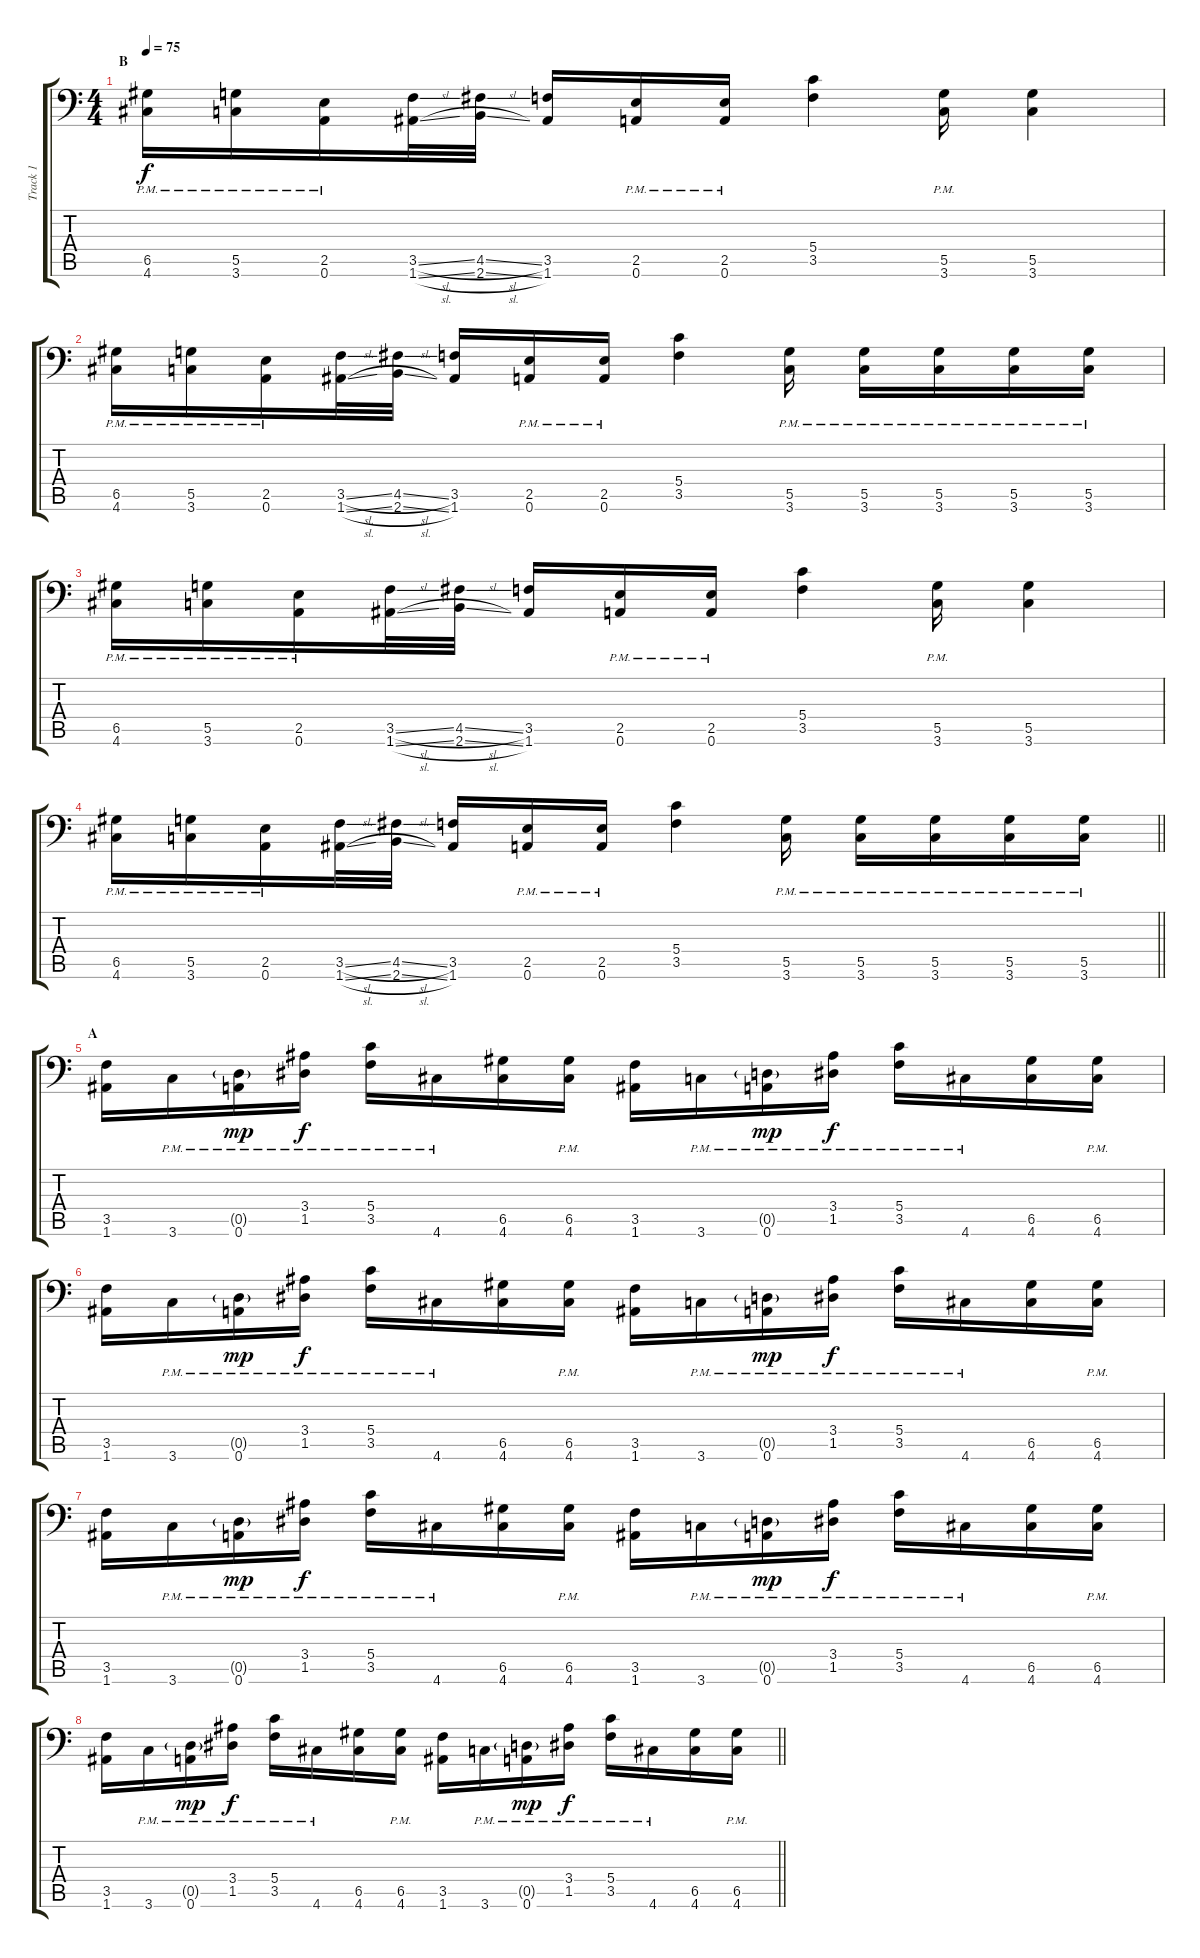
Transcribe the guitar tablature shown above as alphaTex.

\track ("Track 1" "Track 1") {instrument distortionguitar}
\staff {score tabs}
\tuning (A3 E3 C3 G2 D2 A1) {hide}
\ts (4 4)
\section ("" "B")
\tempo 75
\clef f4
\ks c
(6.5{pm} 4.6{pm}).16{dy f} (5.5{pm} 3.6{pm}).16 (2.5{pm} 0.6{pm}).16 (3.5{sl} 1.6{sl}).32 (4.5{sl} 2.6{sl}).32 (3.5 1.6).16 (2.5{pm} 0.6{pm}).16 (2.5{pm} 0.6{pm}).16 (5.4 3.5).4 (5.5{pm} 3.6{pm}).16 (5.5 3.6).4 |
(6.5{pm} 4.6{pm}).16 (5.5{pm} 3.6{pm}).16 (2.5{pm} 0.6{pm}).16 (3.5{sl} 1.6{sl}).32 (4.5{sl} 2.6{sl}).32 (3.5 1.6).16 (2.5{pm} 0.6{pm}).16 (2.5{pm} 0.6{pm}).16 (5.4 3.5).4 (5.5{pm} 3.6{pm}).16 (5.5{pm} 3.6{pm}).16 (5.5{pm} 3.6{pm}).16 (5.5{pm} 3.6{pm}).16 (5.5{pm} 3.6{pm}).16 |
(6.5{pm} 4.6{pm}).16 (5.5{pm} 3.6{pm}).16 (2.5{pm} 0.6{pm}).16 (3.5{sl} 1.6{sl}).32 (4.5{sl} 2.6{sl}).32 (3.5 1.6).16 (2.5{pm} 0.6{pm}).16 (2.5{pm} 0.6{pm}).16 (5.4 3.5).4 (5.5{pm} 3.6{pm}).16 (5.5 3.6).4 |
\barLineRight lightlight
(6.5{pm} 4.6{pm}).16 (5.5{pm} 3.6{pm}).16 (2.5{pm} 0.6{pm}).16 (3.5{sl} 1.6{sl}).32 (4.5{sl} 2.6{sl}).32 (3.5 1.6).16 (2.5{pm} 0.6{pm}).16 (2.5{pm} 0.6{pm}).16 (5.4 3.5).4 (5.5{pm} 3.6{pm}).16 (5.5{pm} 3.6{pm}).16 (5.5{pm} 3.6{pm}).16 (5.5{pm} 3.6{pm}).16 (5.5{pm} 3.6{pm}).16 |
\section ("" "A")
(3.5 1.6).16 3.6{pm}.16 (0.5{g pm} 0.6{pm}).16{dy mp} (3.4{pm} 1.5{pm}).16{dy f} (5.4{pm} 3.5{pm}).16 4.6{pm}.16 (6.5 4.6).16 (6.5{pm} 4.6{pm}).16 (3.5 1.6).16 3.6{pm}.16 (0.5{g pm} 0.6{pm}).16{dy mp} (3.4{pm} 1.5{pm}).16{dy f} (5.4{pm} 3.5{pm}).16 4.6{pm}.16 (6.5 4.6).16 (6.5{pm} 4.6{pm}).16 |
(3.5 1.6).16 3.6{pm}.16 (0.5{g pm} 0.6{pm}).16{dy mp} (3.4{pm} 1.5{pm}).16{dy f} (5.4{pm} 3.5{pm}).16 4.6{pm}.16 (6.5 4.6).16 (6.5{pm} 4.6{pm}).16 (3.5 1.6).16 3.6{pm}.16 (0.5{g pm} 0.6{pm}).16{dy mp} (3.4{pm} 1.5{pm}).16{dy f} (5.4{pm} 3.5{pm}).16 4.6{pm}.16 (6.5 4.6).16 (6.5{pm} 4.6{pm}).16 |
(3.5 1.6).16 3.6{pm}.16 (0.5{g pm} 0.6{pm}).16{dy mp} (3.4{pm} 1.5{pm}).16{dy f} (5.4{pm} 3.5{pm}).16 4.6{pm}.16 (6.5 4.6).16 (6.5{pm} 4.6{pm}).16 (3.5 1.6).16 3.6{pm}.16 (0.5{g pm} 0.6{pm}).16{dy mp} (3.4{pm} 1.5{pm}).16{dy f} (5.4{pm} 3.5{pm}).16 4.6{pm}.16 (6.5 4.6).16 (6.5{pm} 4.6{pm}).16 |
\barLineRight lightlight
(3.5 1.6).16 3.6{pm}.16 (0.5{g pm} 0.6{pm}).16{dy mp} (3.4{pm} 1.5{pm}).16{dy f} (5.4{pm} 3.5{pm}).16 4.6{pm}.16 (6.5 4.6).16 (6.5{pm} 4.6{pm}).16 (3.5 1.6).16 3.6{pm}.16 (0.5{g pm} 0.6{pm}).16{dy mp} (3.4{pm} 1.5{pm}).16{dy f} (5.4{pm} 3.5{pm}).16 4.6{pm}.16 (6.5 4.6).16 (6.5{pm} 4.6{pm}).16
